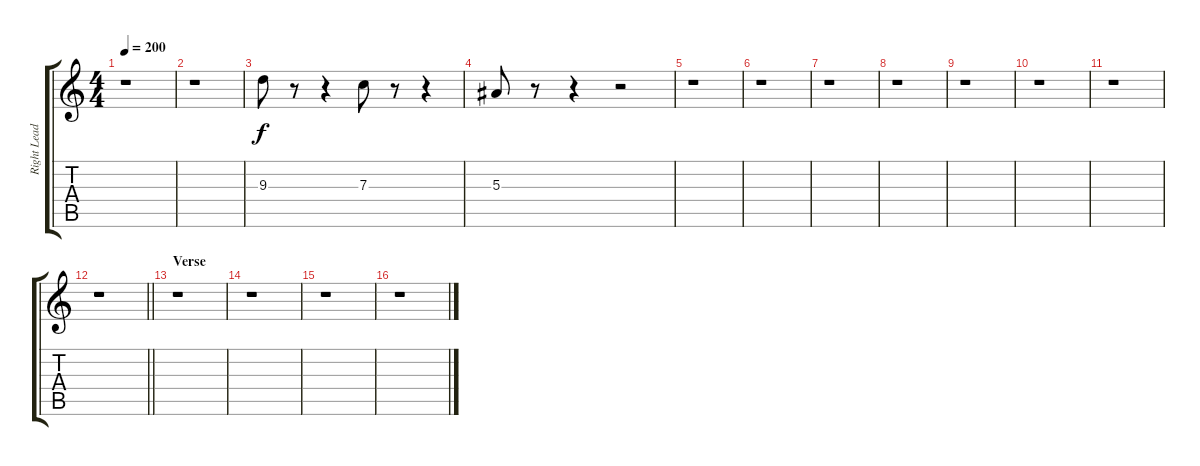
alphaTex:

\track ("Right Lead Gtr" "Right Lead") {mute instrument distortionguitar}
\staff {score tabs}
\tuning (D4 A3 F3 C3 G2 D2) {hide}
\ts (4 4)
\tempo 200
\clef g2
\ks c
r.1{dy f} |
r.1 |
9.3.8 r.8 r.4 7.3.8 r.8 r.4 |
5.3.8 r.8 r.4 r.2 |
r.1 |
r.1 |
r.1 |
r.1 |
r.1 |
r.1 |
r.1 |
\barLineRight lightlight
r.1 |
\section ("" "Verse")
r.1 |
r.1 |
r.1 |
r.1
